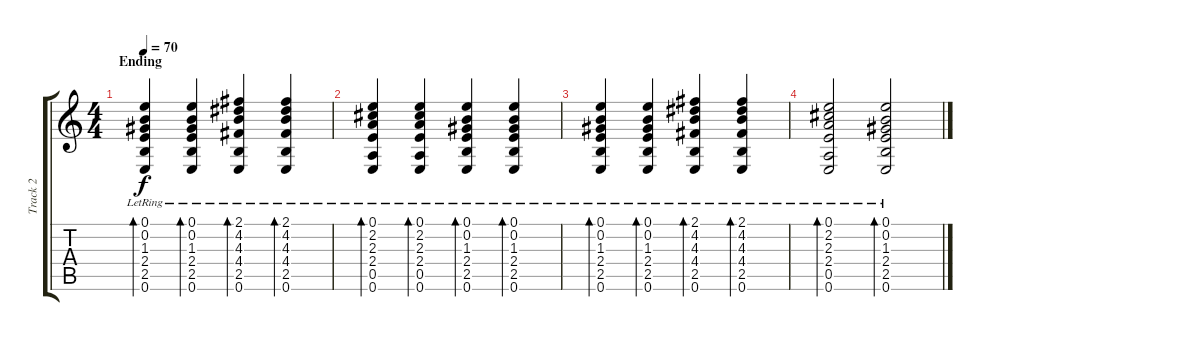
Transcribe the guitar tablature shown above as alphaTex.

\track ("Track 2" "Track 2") {instrument distortionguitar}
\staff {score tabs}
\tuning (E4 B3 G3 D3 A2 E2) {hide}
\ts (4 4)
\section ("" "Ending")
\tempo 70
\clef g2
\ks c
(0.1{lr} 0.2{lr} 1.3{lr} 2.4{lr} 2.5{lr} 0.6{lr}).4{bd 60 dy f instrument acousticguitarsteel} (0.1{lr} 0.2{lr} 1.3{lr} 2.4{lr} 2.5{lr} 0.6{lr}).4{bd 60} (2.1{lr} 4.2{lr} 4.3{lr} 4.4{lr} 2.5{lr} 0.6{lr}).4{bd 60} (2.1{lr} 4.2{lr} 4.3{lr} 4.4{lr} 2.5{lr} 0.6{lr}).4{bd 60} |
(0.1{lr} 2.2{lr} 2.3{lr} 2.4{lr} 0.5{lr} 0.6{lr}).4{bd 60} (0.1{lr} 2.2{lr} 2.3{lr} 2.4{lr} 0.5{lr} 0.6{lr}).4{bd 60} (0.1{lr} 0.2{lr} 1.3{lr} 2.4{lr} 2.5{lr} 0.6{lr}).4{bd 60} (0.1{lr} 0.2{lr} 1.3{lr} 2.4{lr} 2.5{lr} 0.6{lr}).4{bd 60} |
(0.1{lr} 0.2{lr} 1.3{lr} 2.4{lr} 2.5{lr} 0.6{lr}).4{bd 60} (0.1{lr} 0.2{lr} 1.3{lr} 2.4{lr} 2.5{lr} 0.6{lr}).4{bd 60} (2.1{lr} 4.2{lr} 4.3{lr} 4.4{lr} 2.5{lr} 0.6{lr}).4{bd 60} (2.1{lr} 4.2{lr} 4.3{lr} 4.4{lr} 2.5{lr} 0.6{lr}).4{bd 60} |
(0.1{lr} 2.2{lr} 2.3{lr} 2.4{lr} 0.5{lr} 0.6{lr}).2{bd 60} (0.1{lr} 0.2{lr} 1.3{lr} 2.4{lr} 2.5{lr} 0.6{lr}).2{bd 60}
